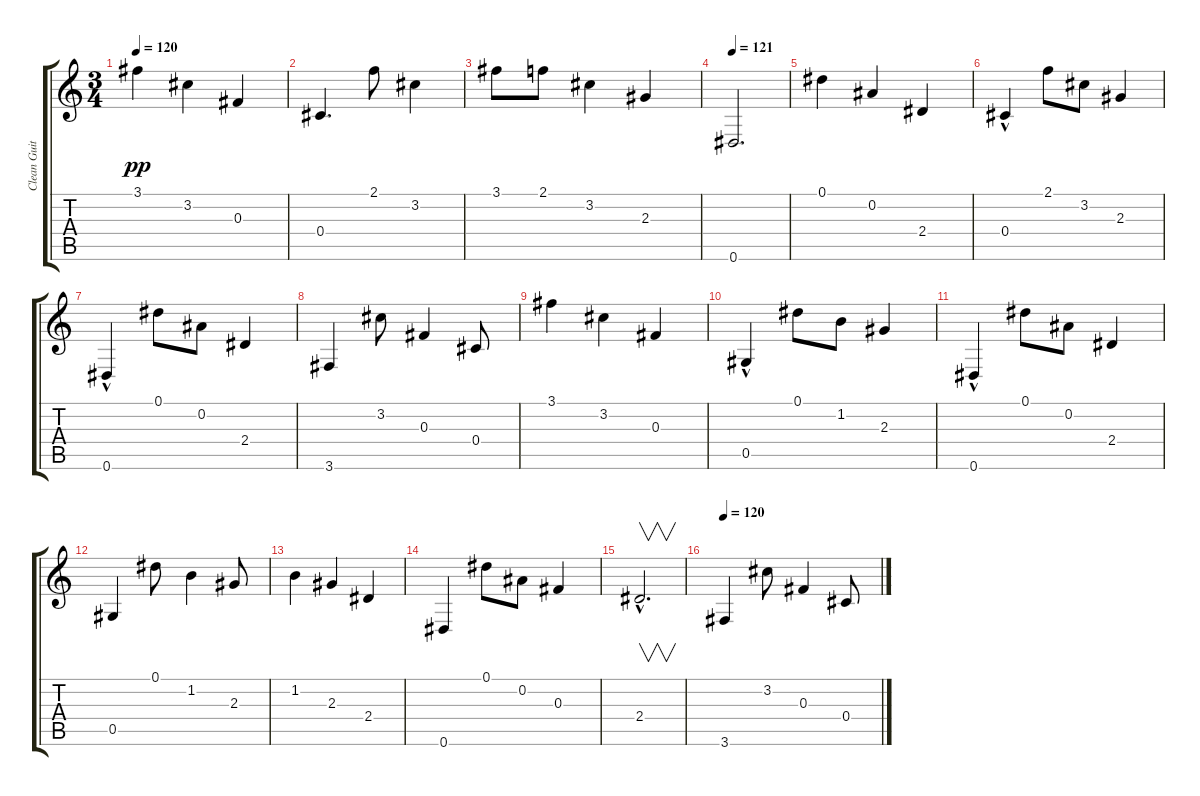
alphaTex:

\track ("Clean Guitar Harmony" "Clean Guit") {instrument electricguitarclean}
\staff {score tabs}
\tuning (Eb4 Bb3 Gb3 Db3 Ab2 Eb2) {hide}
\ts (3 4)
\tempo 120
\clef g2
\ks c
3.1.4{dy pp} 3.2.4 0.3.4 |
0.4.4{d} 2.1.8 3.2.4 |
3.1.8 2.1.8 3.2.4 2.3.4 |
\tempo 121
0.6.2{d instrument electricguitarclean} |
0.1.4 0.2.4 2.4.4 |
0.4{hac}.4 2.1.8 3.2.8 2.3.4 |
0.6{hac}.4 0.1.8 0.2.8 2.4.4 |
3.6.4 3.2.8 0.3.4 0.4.8 |
3.1.4 3.2.4 0.3.4 |
0.5{hac}.4 0.1.8 1.2.8 2.3.4 |
0.6{hac}.4 0.1.8 0.2.8 2.4.4 |
0.5.4{instrument electricguitarclean} 0.1.8 1.2.4 2.3.8 |
1.2.4 2.3.4 2.4.4 |
0.6.4 0.1.8 0.2.8 0.3.4 |
2.4{hac}.2{v d} |
\tempo 120
3.6.4 3.2.8 0.3.4 0.4.8
